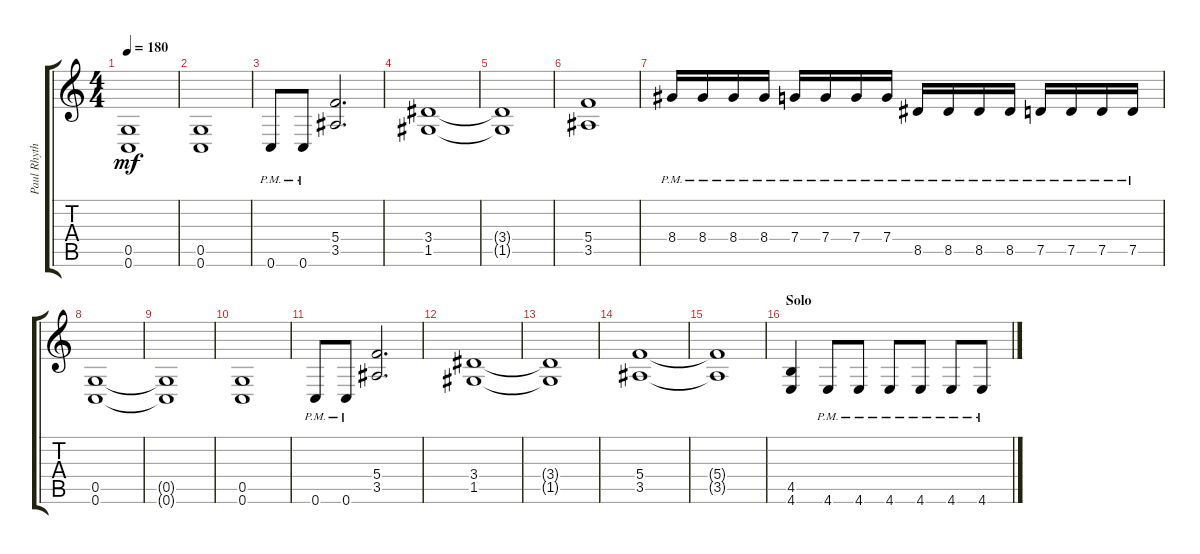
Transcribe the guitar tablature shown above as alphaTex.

\track ("Paul Rhythm" "Paul Rhyth") {instrument distortionguitar}
\staff {score tabs}
\tuning (D4 A3 F3 C3 G2 C2) {hide}
\ts (4 4)
\tempo 180
\clef g2
\ks c
(0.5{t} 0.6{t}).1{dy mf} |
(0.5 0.6).1 |
0.6{pm}.8 0.6{pm}.8 (5.4 3.5).2{d} |
(3.4 1.5).1 |
(3.4{t} 1.5{t}).1 |
(5.4 3.5).1 |
8.4{pm}.16 8.4{pm}.16 8.4{pm}.16 8.4{pm}.16 7.4{pm}.16 7.4{pm}.16 7.4{pm}.16 7.4{pm}.16 8.5{pm}.16 8.5{pm}.16 8.5{pm}.16 8.5{pm}.16 7.5{pm}.16 7.5{pm}.16 7.5{pm}.16 7.5{pm}.16 |
(0.5 0.6).1 |
(0.5{t} 0.6{t}).1 |
(0.5 0.6).1 |
0.6{pm}.8 0.6{pm}.8 (5.4 3.5).2{d} |
(3.4 1.5).1 |
(3.4{t} 1.5{t}).1 |
(5.4 3.5).1 |
(5.4{t} 3.5{t}).1 |
\section ("" "Solo")
(4.5 4.6).4 4.6{pm}.8 4.6{pm}.8 4.6{pm}.8 4.6{pm}.8 4.6{pm}.8 4.6{pm}.8
